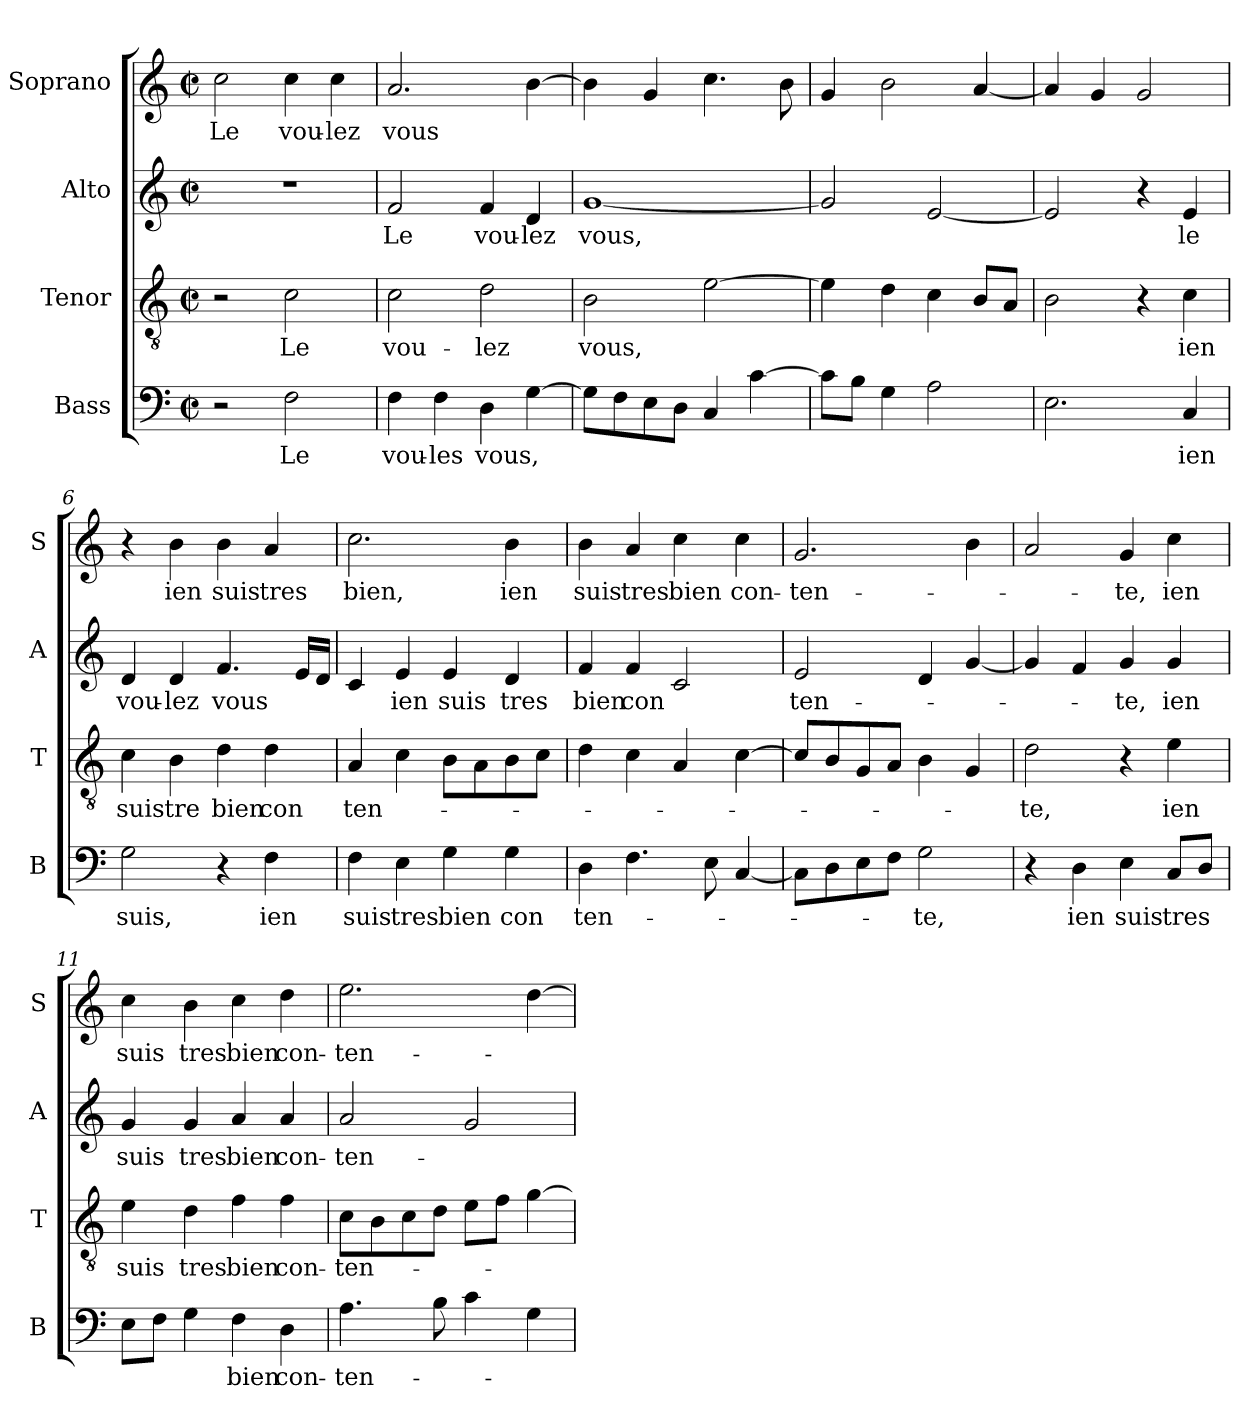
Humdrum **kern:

**kern	**text	**kern	**text	**kern	**text	**kern	**text
*part4	*part4	*part3	*part3	*part2	*part2	*part1	*part1
*staff4	*staff4	*staff3	*staff3	*staff2	*staff2	*staff1	*staff1
*I"Bass	*	*I"Tenor	*	*I"Alto	*	*I"Soprano	*
*I'B	*	*I'T	*	*I'A	*	*I'S	*
*clefF4	*	*clefGv2	*	*clefG2	*	*clefG2	*
*k[]	*	*k[]	*	*k[]	*	*k[]	*
*C:	*	*C:	*	*C:	*	*C:	*
*M2/2	*	*M2/2	*	*M2/2	*	*M2/2	*
*met(c|)	*	*met(c|)	*	*met(c|)	*	*met(c|)	*
=1	=1	=1	=1	=1	=1	=1	=1
!	!	!	!	!	!	!	!LO:LY:b
2r	.	2r	.	1r	.	2cc\	Le
!	!LO:LY:b	!	!LO:LY:b	!	!	!	!LO:LY:b
2F\	Le	2c\	Le	.	.	4cc\	vou-
!	!	!	!	!	!	!	!LO:LY:b
.	.	.	.	.	.	4cc\	-lez
=2	=2	=2	=2	=2	=2	=2	=2
!	!LO:LY:b	!	!LO:LY:b	!	!LO:LY:b	!	!LO:LY:b
4F\	vou-	2c\	vou-	2f/	Le	2.a/	vous
!	!LO:LY:b	!	!	!	!	!	!
4F\	-les	.	.	.	.	.	.
!	!LO:LY:b	!	!LO:LY:b	!	!LO:LY:b	!	!
4D\	vous,	2d\	-lez	4f/	vou-	.	.
!	!	!	!	!	!LO:LY:b	!	!
[4G\	.	.	.	4d/	-lez	[4b\	.
=3	=3	=3	=3	=3	=3	=3	=3
!	!	!	!LO:LY:b	!	!LO:LY:b	!	!
8G\L]	.	2B\	vous,	[1g	vous,	4b\]	.
8F\	.	.	.	.	.	.	.
8E\	.	.	.	.	.	4g/	.
8D\J	.	.	.	.	.	.	.
4C/	.	[2e\	.	.	.	4.cc\	.
[4c\	.	.	.	.	.	.	.
.	.	.	.	.	.	8b\	.
=4	=4	=4	=4	=4	=4	=4	=4
8c\L]	.	4e\]	.	2g/]	.	4g/	.
8B\J	.	.	.	.	.	.	.
4G\	.	4d\	.	.	.	2b\	.
2A\	.	4c\	.	[2e/	.	.	.
.	.	8B/L	.	.	.	[4a/	.
.	.	8A/J	.	.	.	.	.
=5	=5	=5	=5	=5	=5	=5	=5
2.E\	.	2B\	.	2e/]	.	4a/]	.
.	.	.	.	.	.	4g/	.
.	.	4r	.	4r	.	2g/	.
!	!LO:LY:b	!	!LO:LY:b	!	!LO:LY:b	!	!
4C/	ien	4c\	ien	4e/	le	.	.
!!LO:LB:g=z
=6	=6	=6	=6	=6	=6	=6	=6
!	!LO:LY:b	!	!LO:LY:b	!	!LO:LY:b	!	!
2G\	suis,	4c\	suis	4d/	vou-	4r	.
!	!	!	!LO:LY:b	!	!LO:LY:b	!	!LO:LY:b
.	.	4B\	tre	4d/	-lez	4b\	ien
!	!	!	!LO:LY:b	!	!LO:LY:b	!	!LO:LY:b
4r	.	4d\	bien	4.f/	vous	4b\	suis
!	!LO:LY:b	!	!LO:LY:b	!	!	!	!LO:LY:b
4F\	ien	4d\	con	.	.	4a/	tres
.	.	.	.	16e/LL	.	.	.
.	.	.	.	16d/JJ	.	.	.
=7	=7	=7	=7	=7	=7	=7	=7
!	!LO:LY:b	!	!LO:LY:b	!	!	!	!LO:LY:b
4F\	suis	4A/	ten-	4c/	.	2.cc\	bien,
!	!LO:LY:b	!	!	!	!LO:LY:b	!	!
4E\	tres	4c\	.	4e/	ien	.	.
!	!LO:LY:b	!	!	!	!LO:LY:b	!	!
4G\	bien	8B\L	.	4e/	suis	.	.
.	.	8A\	.	.	.	.	.
!	!LO:LY:b	!	!	!	!LO:LY:b	!	!LO:LY:b
4G\	con	8B\	.	4d/	tres	4b\	ien
.	.	8c\J	.	.	.	.	.
=8	=8	=8	=8	=8	=8	=8	=8
!	!LO:LY:b	!	!	!	!LO:LY:b	!	!LO:LY:b
4D\	ten-	4d\	.	4f/	bien	4b\	suis
!	!	!	!	!	!LO:LY:b	!	!LO:LY:b
4.F\	.	4c\	.	4f/	con	4a/	tres
!	!	!	!	!	!	!	!LO:LY:b
.	.	4A/	.	2c/	.	4cc\	bien
8E\	.	.	.	.	.	.	.
!	!	!	!	!	!	!	!LO:LY:b
[4C/	.	[4c\	.	.	.	4cc\	con-
=9	=9	=9	=9	=9	=9	=9	=9
!	!	!	!	!	!LO:LY:b	!	!LO:LY:b
8C\L]	.	8c/L]	.	2e/	ten-	2.g/	-ten-
8D\	.	8B/	.	.	.	.	.
8E\	.	8G/	.	.	.	.	.
8F\J	.	8A/J	.	.	.	.	.
!	!LO:LY:b	!	!	!	!	!	!
2G\	-te,	4B\	.	4d/	.	.	.
.	.	4G/	.	[4g/	.	4b\	.
=10	=10	=10	=10	=10	=10	=10	=10
!	!	!	!LO:LY:b	!	!	!	!
4r	.	2d\	-te,	4g/]	.	2a/	.
!	!LO:LY:b	!	!	!	!	!	!
4D\	ien	.	.	4f/	.	.	.
!	!LO:LY:b	!	!	!	!LO:LY:b	!	!LO:LY:b
4E\	suis	4r	.	4g/	-te,	4g/	-te,
!	!LO:LY:b	!	!LO:LY:b	!	!LO:LY:b	!	!LO:LY:b
8C/L	tres	4e\	ien	4g/	ien	4cc\	ien
8D/J	.	.	.	.	.	.	.
=11	=11	=11	=11	=11	=11	=11	=11
!	!	!	!LO:LY:b	!	!LO:LY:b	!	!LO:LY:b
8E\L	.	4e\	suis	4g/	suis	4cc\	suis
8F\J	.	.	.	.	.	.	.
!	!	!	!LO:LY:b	!	!LO:LY:b	!	!LO:LY:b
4G\	.	4d\	tres	4g/	tres	4b\	tres
!	!LO:LY:b	!	!LO:LY:b	!	!LO:LY:b	!	!LO:LY:b
4F\	bien	4f\	bien	4a/	bien	4cc\	bien
!	!LO:LY:b	!	!LO:LY:b	!	!LO:LY:b	!	!LO:LY:b
4D\	con-	4f\	con-	4a/	con-	4dd\	con-
!!LO:LB:g=z
=12	=12	=12	=12	=12	=12	=12	=12
!	!LO:LY:b	!	!LO:LY:b	!	!LO:LY:b	!	!LO:LY:b
4.A\	-ten-	8c\L	-ten-	2a/	-ten-	2.ee\	-ten-
.	.	8B\	.	.	.	.	.
.	.	8c\	.	.	.	.	.
8B\	.	8d\J	.	.	.	.	.
4c\	.	8e\L	.	2g/	.	.	.
.	.	8f\J	.	.	.	.	.
4G\	.	[4g\	.	.	.	[4dd\	.
=	=	=	=	=	=	=	=
*-	*-	*-	*-	*-	*-	*-	*-
